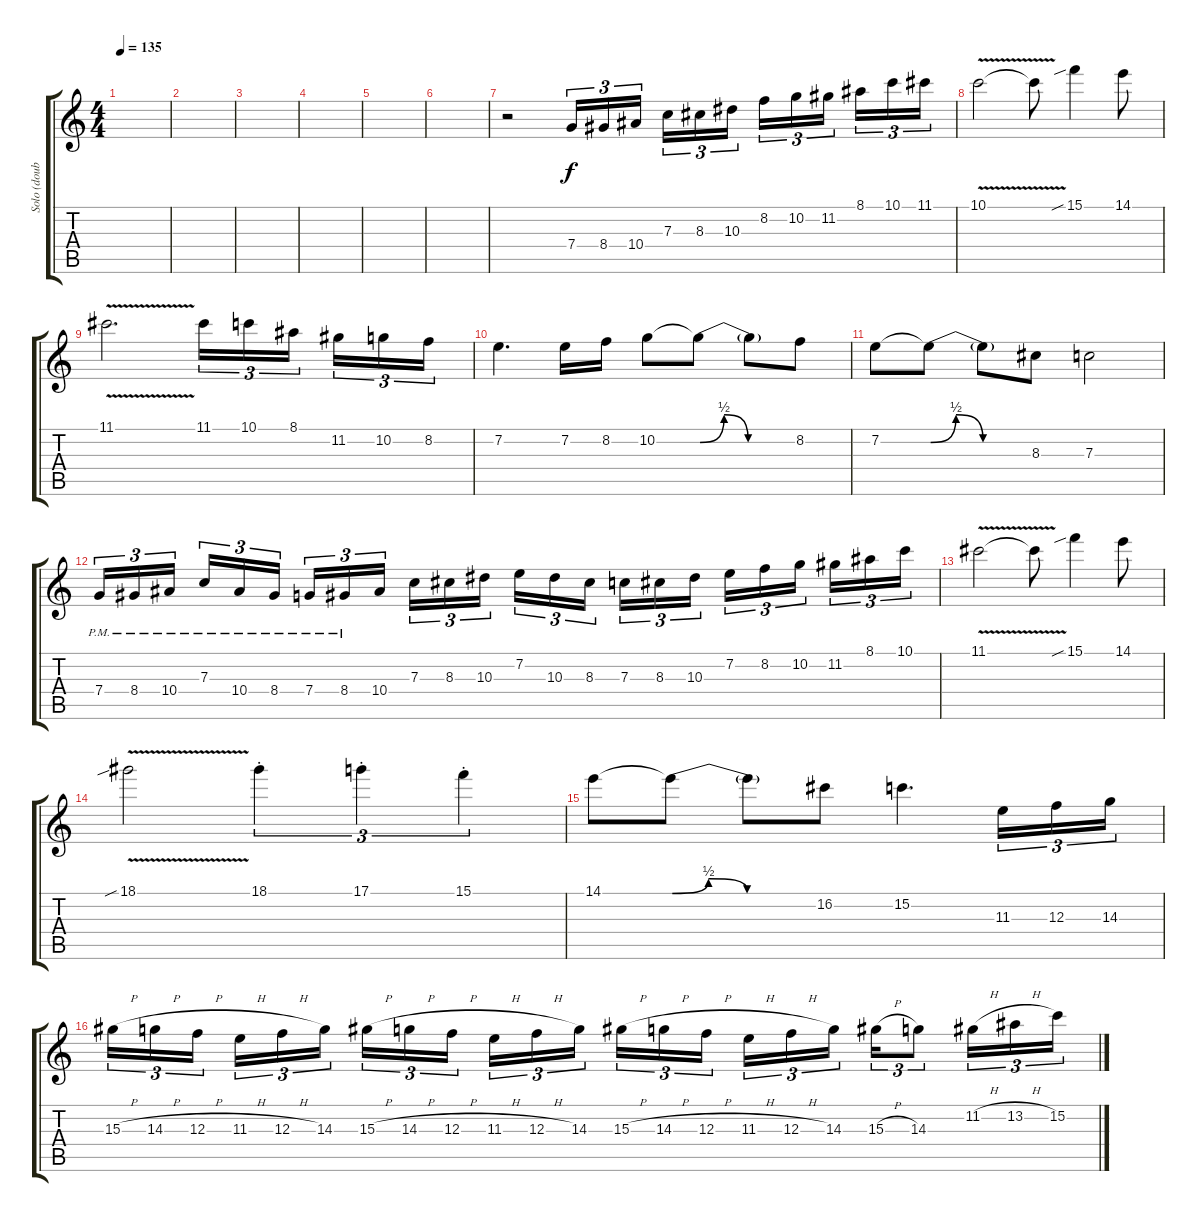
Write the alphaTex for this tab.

\track ("Solo (double layer)" "Solo (doub") {instrument distortionguitar}
\staff {score tabs}
\tuning (D4 A3 F3 C3 G2 C2) {hide}
\ts (4 4)
\tempo 135
\clef g2
\ks c
|
|
|
|
|
|
r.2 7.4.16{tu (3 2)} 8.4.16{tu (3 2)} 10.4.16{tu (3 2) beam splitsecondary} 7.3.16{tu (3 2)} 8.3.16{tu (3 2)} 10.3.16{tu (3 2)} 8.2.16{tu (3 2)} 10.2.16{tu (3 2)} 11.2.16{tu (3 2) beam splitsecondary} 8.1.16{tu (3 2)} 10.1.16{tu (3 2)} 11.1.16{tu (3 2)} |
10.1{v}.2 10.1{t}.8 15.1{sib}.4 14.1.8 |
11.1{v}.2{d} 11.1.16{tu (3 2)} 10.1.16{tu (3 2)} 8.1.16{tu (3 2) beam splitsecondary} 11.2.16{tu (3 2)} 10.2.16{tu (3 2)} 8.2.16{tu (3 2)} |
7.2.4{d} 7.2.16 8.2.16 10.2.8 10.2{be (custom 0 0 15 2 30 0 60 0) t}.8 10.2{t}.8 8.2.8 |
7.2.8 7.2{be (custom 0 0 15 2 31 0 60 0) t}.8 7.2{t}.8 8.3.8 7.3.2 |
7.4{pm}.16{tu (3 2)} 8.4{pm}.16{tu (3 2)} 10.4{pm}.16{tu (3 2) beam splitsecondary} 7.3{pm}.16{tu (3 2)} 10.4{pm}.16{tu (3 2)} 8.4{pm}.16{tu (3 2)} 7.4{pm}.16{tu (3 2)} 8.4{pm}.16{tu (3 2)} 10.4.16{tu (3 2) beam splitsecondary} 7.3.16{tu (3 2)} 8.3.16{tu (3 2)} 10.3.16{tu (3 2)} 7.2.16{tu (3 2)} 10.3.16{tu (3 2)} 8.3.16{tu (3 2) beam splitsecondary} 7.3.16{tu (3 2)} 8.3.16{tu (3 2)} 10.3.16{tu (3 2)} 7.2.16{tu (3 2)} 8.2.16{tu (3 2)} 10.2.16{tu (3 2) beam splitsecondary} 11.2.16{tu (3 2)} 8.1.16{tu (3 2)} 10.1.16{tu (3 2)} |
11.1{v}.2 11.1{t}.8 15.1{sib}.4 14.1.8 |
18.1{v sib}.2 18.1{st}.4{tu (3 2)} 17.1{st}.4{tu (3 2)} 15.1{st}.4{tu (3 2)} |
14.1.8 14.1{be (custom 0 0 15 2 31 0 60 0) t}.8 14.1{t}.8 16.2.8 15.2.4{d} 11.3.16{tu (3 2)} 12.3.16{tu (3 2)} 14.3.16{tu (3 2)} |
15.3{h}.16{tu (3 2)} 14.3{h}.16{tu (3 2)} 12.3{h}.16{tu (3 2) beam splitsecondary} 11.3{h}.16{tu (3 2)} 12.3{h}.16{tu (3 2)} 14.3.16{tu (3 2)} 15.3{h}.16{tu (3 2)} 14.3{h}.16{tu (3 2)} 12.3{h}.16{tu (3 2) beam splitsecondary} 11.3{h}.16{tu (3 2)} 12.3{h}.16{tu (3 2)} 14.3.16{tu (3 2)} 15.3{h}.16{tu (3 2)} 14.3{h}.16{tu (3 2)} 12.3{h}.16{tu (3 2) beam splitsecondary} 11.3{h}.16{tu (3 2)} 12.3{h}.16{tu (3 2)} 14.3.16{tu (3 2)} 15.3{h}.16{tu (3 2)} 14.3.8{tu (3 2)} 11.2{h}.16{tu (3 2)} 13.2{h}.16{tu (3 2)} 15.2.16{tu (3 2)}
